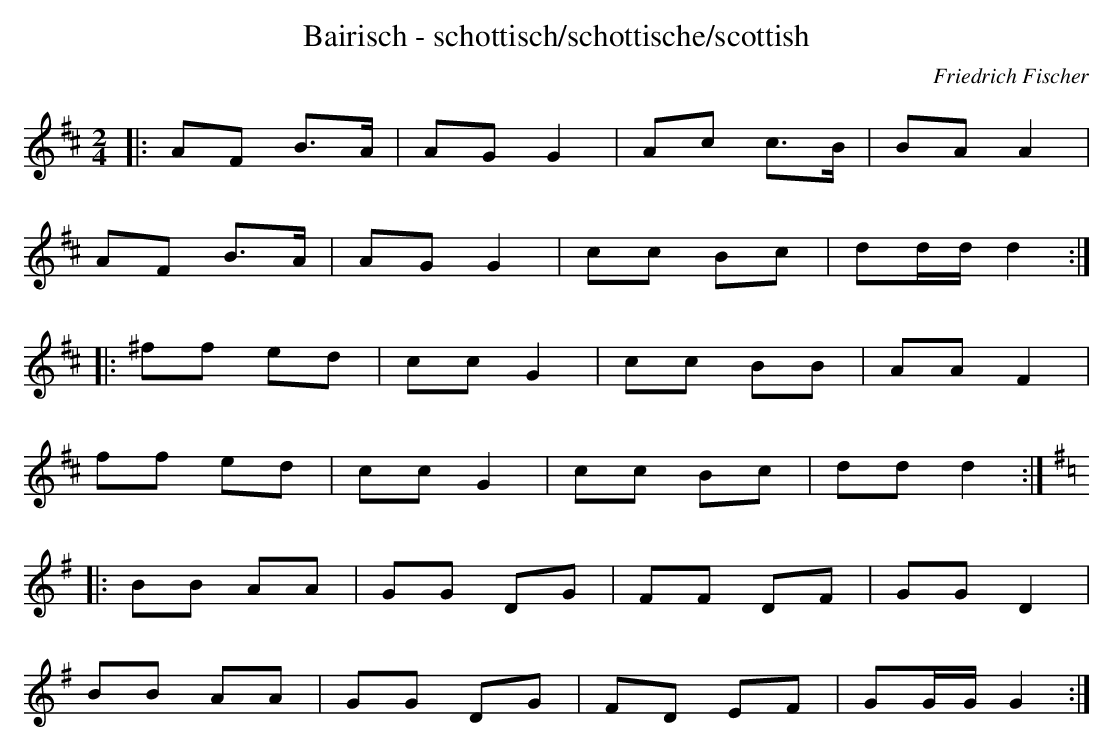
X:1
T:Bairisch - schottisch/schottische/scottish
C:Friedrich Fischer
M:2/4
L:1/16
K:D
|:A2F2 B3A|A2G2G4|A2c2 c3B|B2A2A4|
A2F2 B3A|A2G2G4|c2c2 B2c2|d2ddd4:|
|:^f2f2 e2d2|c2c2G4|c2c2 B2B2|A2A2F4|
f2f2 e2d2|c2c2G4|c2c2 B2c2|d2d2d4:|
K:G
|:B2B2 A2A2|G2G2 D2G2|F2F2 D2F2|G2G2D4|
B2B2 A2A2|G2G2 D2G2|F2D2 E2F2|G2GGG4:|
